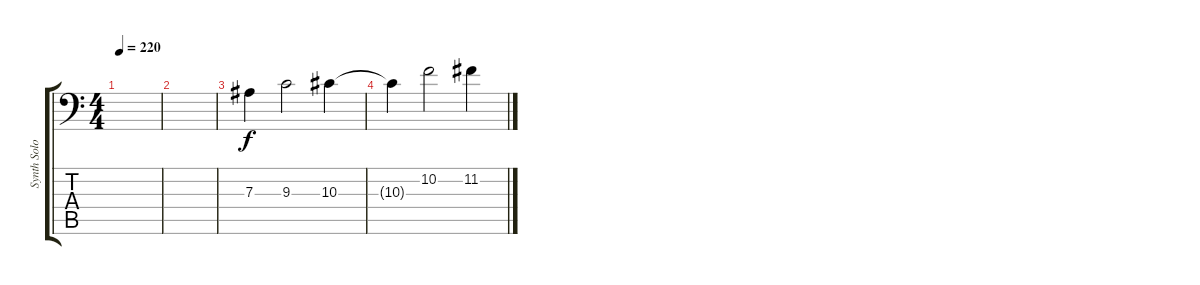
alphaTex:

\track ("Synth Solo" "Synth Solo") {instrument lead2sawtooth}
\staff {score tabs}
\tuning (C4 G3 Eb3 Bb2 F2 Bb1) {hide}
\ts (4 4)
\tempo 220
\clef f4
\ks c
|
|
7.3.4{volume 7} 9.3.2 10.3.4 |
10.3{t}.4 10.2.2 11.2.4
